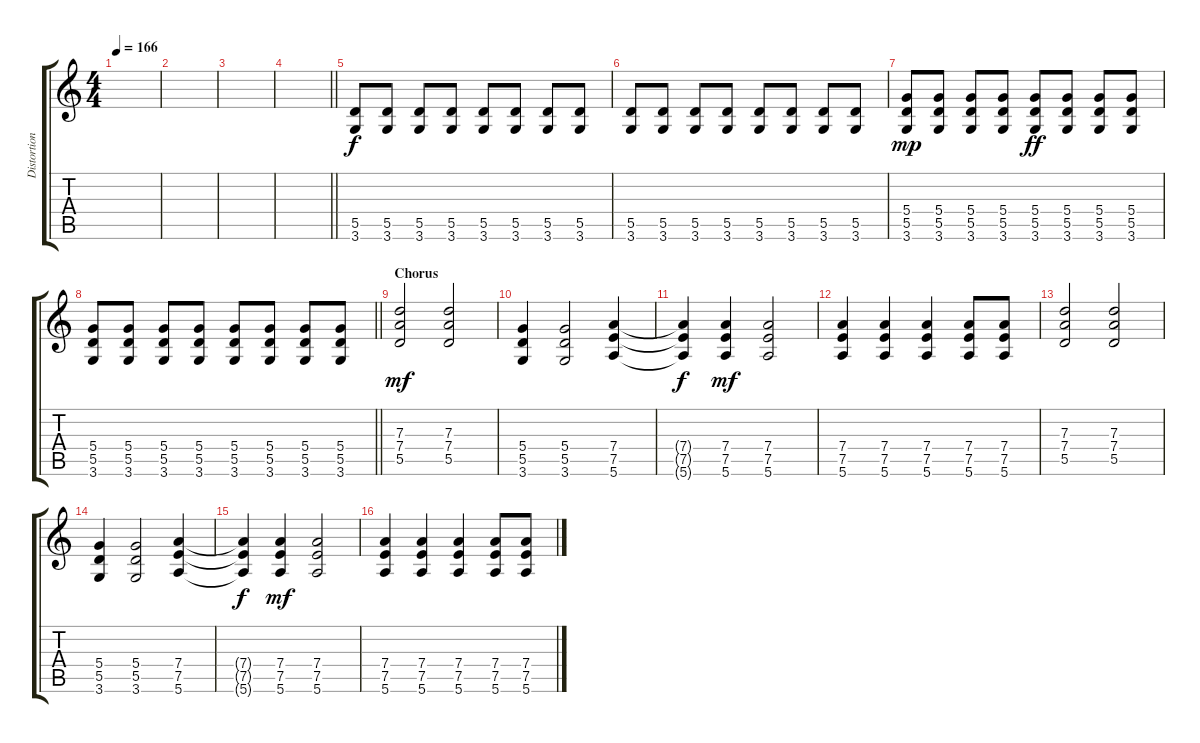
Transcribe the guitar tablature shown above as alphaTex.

\track ("Distortion" "Distortion") {instrument distortionguitar}
\staff {score tabs}
\tuning (E4 B3 G3 D3 A2 E2) {hide}
\ts (4 4)
\tempo 166
\clef g2
\ks c
|
|
|
\barLineRight lightlight
|
(5.5 3.6).8 (5.5 3.6).8 (5.5 3.6).8 (5.5 3.6).8 (5.5 3.6).8 (5.5 3.6).8 (5.5 3.6).8 (5.5 3.6).8 |
(5.5 3.6).8 (5.5 3.6).8 (5.5 3.6).8 (5.5 3.6).8 (5.5 3.6).8{dy f} (5.5 3.6).8 (5.5 3.6).8 (5.5 3.6).8 |
(5.4 5.5 3.6).8{dy mp} (5.4 5.5 3.6).8 (5.4 5.5 3.6).8 (5.4 5.5 3.6).8 (5.4 5.5 3.6).8{dy ff} (5.4 5.5 3.6).8 (5.4 5.5 3.6).8 (5.4 5.5 3.6).8 |
\barLineRight lightlight
(5.4 5.5 3.6).8 (5.4 5.5 3.6).8 (5.4 5.5 3.6).8 (5.4 5.5 3.6).8 (5.4 5.5 3.6).8 (5.4 5.5 3.6).8 (5.4 5.5 3.6).8 (5.4 5.5 3.6).8 |
\section ("" "Chorus")
(7.3 7.4 5.5).2{dy mf} (7.3 7.4 5.5).2 |
(5.4 5.5 3.6).4 (5.4 5.5 3.6).2 (7.4 7.5 5.6).4 |
(7.4{t} 7.5{t} 5.6{t}).4{dy f} (7.4 7.5 5.6).4{dy mf} (7.4 7.5 5.6).2 |
(7.4 7.5 5.6).4 (7.4 7.5 5.6).4 (7.4 7.5 5.6).4 (7.4 7.5 5.6).8 (7.4 7.5 5.6).8 |
(7.3 7.4 5.5).2 (7.3 7.4 5.5).2 |
(5.4 5.5 3.6).4 (5.4 5.5 3.6).2 (7.4 7.5 5.6).4 |
(7.4{t} 7.5{t} 5.6{t}).4{dy f} (7.4 7.5 5.6).4{dy mf} (7.4 7.5 5.6).2 |
(7.4 7.5 5.6).4 (7.4 7.5 5.6).4 (7.4 7.5 5.6).4 (7.4 7.5 5.6).8 (7.4 7.5 5.6).8
